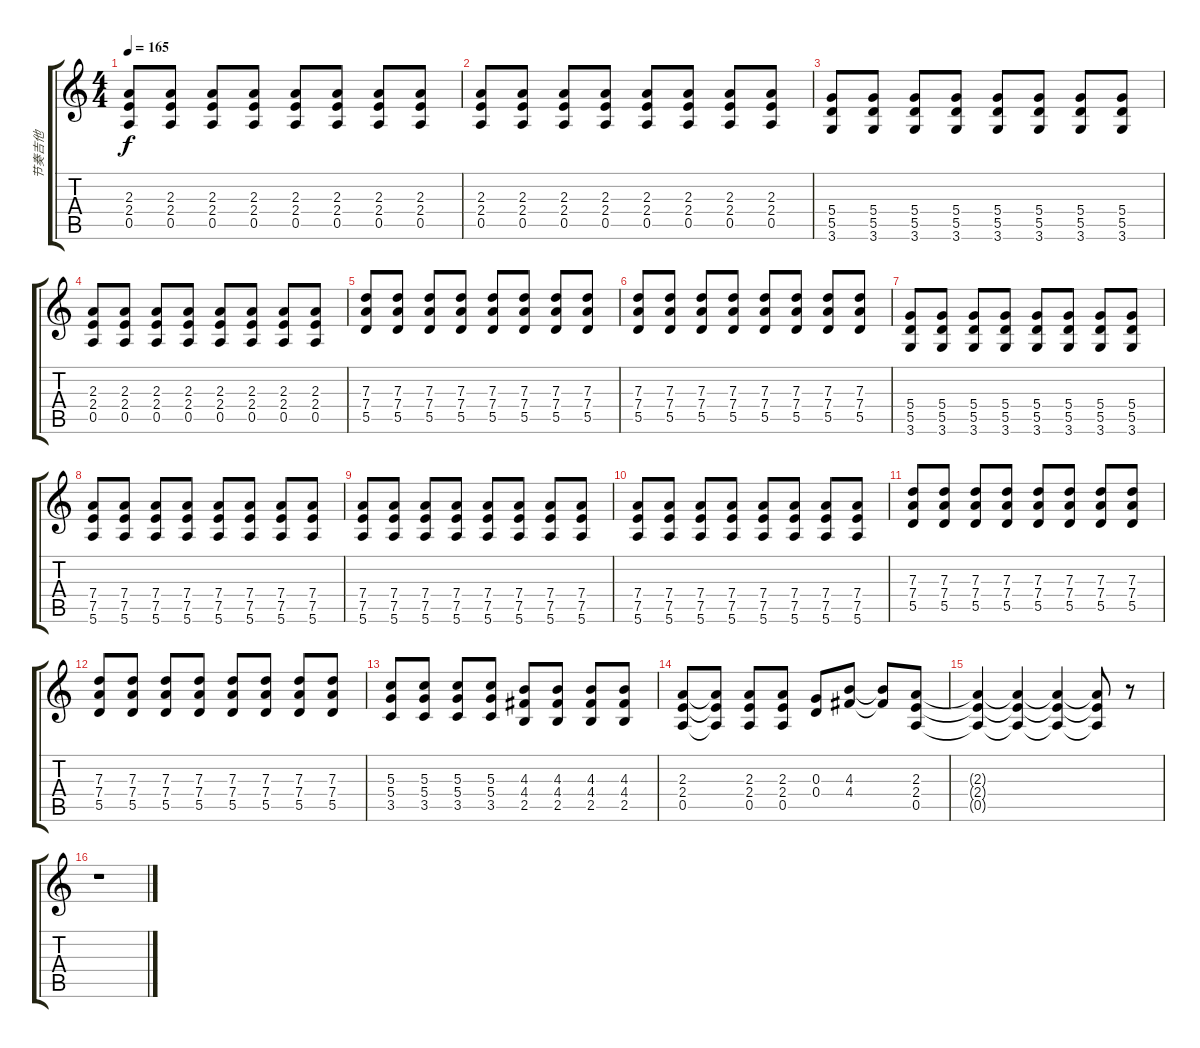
\track ("节奏吉他" "节奏吉他") {instrument overdrivenguitar}
\staff {score tabs}
\tuning (E4 B3 G3 D3 A2 E2) {hide}
\ts (4 4)
\tempo 165
\clef g2
\ks c
(2.3 2.4 0.5).8{dy f} (2.3 2.4 0.5).8 (2.3 2.4 0.5).8 (2.3 2.4 0.5).8 (2.3 2.4 0.5).8 (2.3 2.4 0.5).8 (2.3 2.4 0.5).8 (2.3 2.4 0.5).8 |
(2.3 2.4 0.5).8 (2.3 2.4 0.5).8 (2.3 2.4 0.5).8 (2.3 2.4 0.5).8 (2.3 2.4 0.5).8 (2.3 2.4 0.5).8 (2.3 2.4 0.5).8 (2.3 2.4 0.5).8 |
(5.4 5.5 3.6).8 (5.4 5.5 3.6).8 (5.4 5.5 3.6).8 (5.4 5.5 3.6).8 (5.4 5.5 3.6).8 (5.4 5.5 3.6).8 (5.4 5.5 3.6).8 (5.4 5.5 3.6).8 |
(2.3 2.4 0.5).8 (2.3 2.4 0.5).8 (2.3 2.4 0.5).8 (2.3 2.4 0.5).8 (2.3 2.4 0.5).8 (2.3 2.4 0.5).8 (2.3 2.4 0.5).8 (2.3 2.4 0.5).8 |
(7.3 7.4 5.5).8 (7.3 7.4 5.5).8 (7.3 7.4 5.5).8 (7.3 7.4 5.5).8 (7.3 7.4 5.5).8 (7.3 7.4 5.5).8 (7.3 7.4 5.5).8 (7.3 7.4 5.5).8 |
(7.3 7.4 5.5).8 (7.3 7.4 5.5).8 (7.3 7.4 5.5).8 (7.3 7.4 5.5).8 (7.3 7.4 5.5).8 (7.3 7.4 5.5).8 (7.3 7.4 5.5).8 (7.3 7.4 5.5).8 |
(5.4 5.5 3.6).8 (5.4 5.5 3.6).8 (5.4 5.5 3.6).8 (5.4 5.5 3.6).8 (5.4 5.5 3.6).8 (5.4 5.5 3.6).8 (5.4 5.5 3.6).8 (5.4 5.5 3.6).8 |
(7.4 7.5 5.6).8 (7.4 7.5 5.6).8 (7.4 7.5 5.6).8 (7.4 7.5 5.6).8 (7.4 7.5 5.6).8 (7.4 7.5 5.6).8 (7.4 7.5 5.6).8 (7.4 7.5 5.6).8 |
(7.4 7.5 5.6).8 (7.4 7.5 5.6).8 (7.4 7.5 5.6).8 (7.4 7.5 5.6).8 (7.4 7.5 5.6).8 (7.4 7.5 5.6).8 (7.4 7.5 5.6).8 (7.4 7.5 5.6).8 |
(7.4 7.5 5.6).8 (7.4 7.5 5.6).8 (7.4 7.5 5.6).8 (7.4 7.5 5.6).8 (7.4 7.5 5.6).8 (7.4 7.5 5.6).8 (7.4 7.5 5.6).8 (7.4 7.5 5.6).8 |
(7.3 7.4 5.5).8 (7.3 7.4 5.5).8 (7.3 7.4 5.5).8 (7.3 7.4 5.5).8 (7.3 7.4 5.5).8 (7.3 7.4 5.5).8 (7.3 7.4 5.5).8 (7.3 7.4 5.5).8 |
(7.3 7.4 5.5).8 (7.3 7.4 5.5).8 (7.3 7.4 5.5).8 (7.3 7.4 5.5).8 (7.3 7.4 5.5).8 (7.3 7.4 5.5).8 (7.3 7.4 5.5).8 (7.3 7.4 5.5).8 |
(5.3 5.4 3.5).8 (5.3 5.4 3.5).8 (5.3 5.4 3.5).8 (5.3 5.4 3.5).8 (4.3 4.4 2.5).8 (4.3 4.4 2.5).8 (4.3 4.4 2.5).8 (4.3 4.4 2.5).8 |
(2.3 2.4 0.5).8 (2.3{t} 2.4{t} 0.5{t}).8 (2.3 2.4 0.5).8 (2.3 2.4 0.5).8 (0.3 0.4).8 (4.3 4.4).8 (4.3{t} 4.4{t}).8 (2.3 2.4 0.5).8 |
(2.3{t} 2.4{t} 0.5{t}).4 (2.3{t} 2.4{t} 0.5{t}).4 (2.3{t} 2.4{t} 0.5{t}).4 (2.3{t} 2.4{t} 0.5{t}).8 r.8 |
r.1
